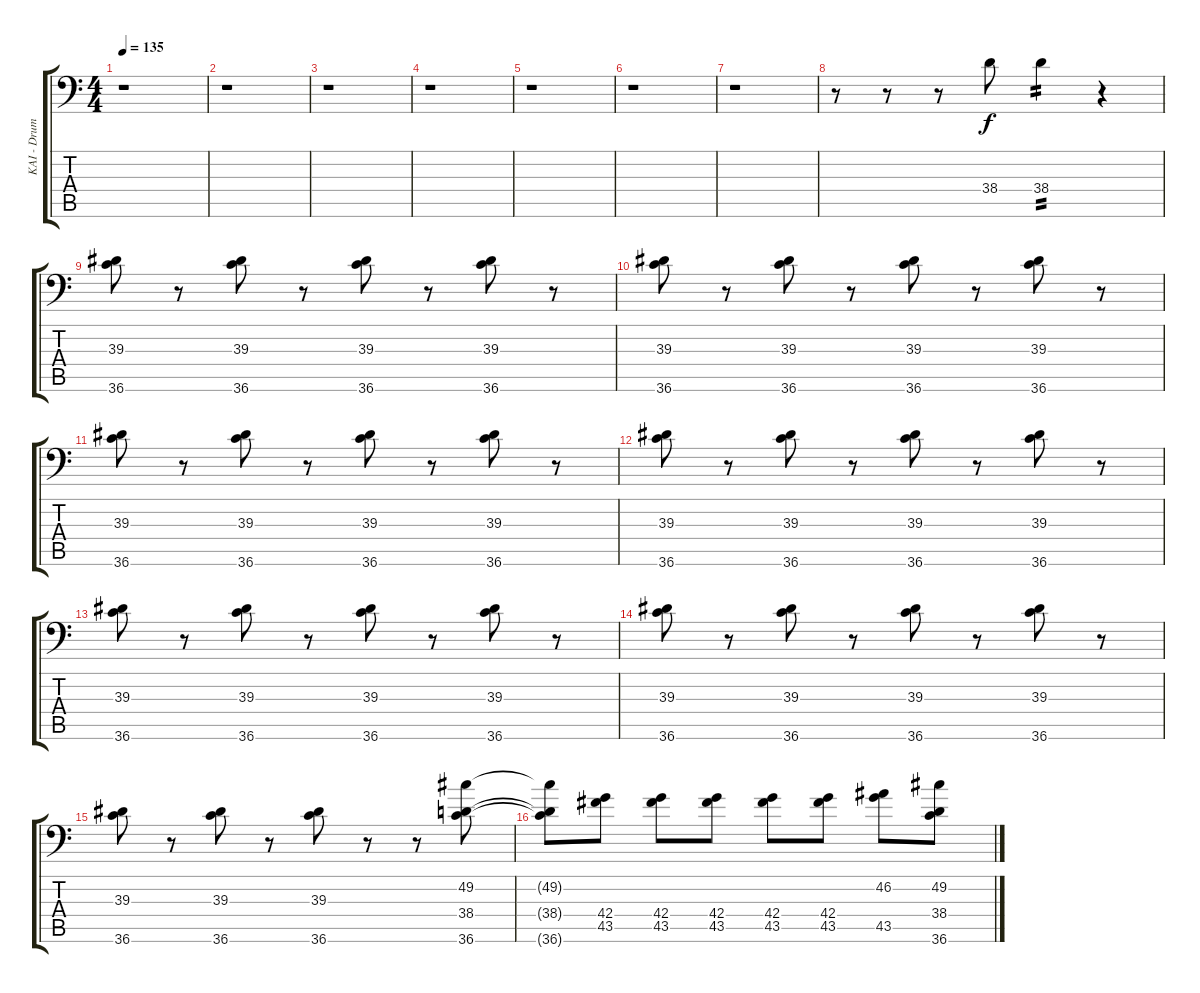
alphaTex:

\track ("KAI - Drum" "KAI - Drum") {instrument acousticgrandpiano}
\staff {score tabs}
\tuning (C-1 C-1 C-1 C-1 C-1 C-1) {hide}
\ts (4 4)
\tempo 135
\clef f4
\ks c
r.1{dy f} |
r.1 |
r.1 |
r.1 |
r.1 |
r.1 |
r.1 |
r.8 r.8 r.8 38.4.8 38.4.4{tp 2} r.4 |
(39.3 36.6).8 r.8 (39.3 36.6).8 r.8 (39.3 36.6).8 r.8 (39.3 36.6).8 r.8 |
(39.3 36.6).8 r.8 (39.3 36.6).8 r.8 (39.3 36.6).8 r.8 (39.3 36.6).8 r.8 |
(39.3 36.6).8 r.8 (39.3 36.6).8 r.8 (39.3 36.6).8 r.8 (39.3 36.6).8 r.8 |
(39.3 36.6).8 r.8 (39.3 36.6).8 r.8 (39.3 36.6).8 r.8 (39.3 36.6).8 r.8 |
(39.3 36.6).8 r.8 (39.3 36.6).8 r.8 (39.3 36.6).8 r.8 (39.3 36.6).8 r.8 |
(39.3 36.6).8 r.8 (39.3 36.6).8 r.8 (39.3 36.6).8 r.8 (39.3 36.6).8 r.8 |
(39.3 36.6).8 r.8 (39.3 36.6).8 r.8 (39.3 36.6).8 r.8 r.8 (49.2 38.4 36.6).8 |
(49.2{t} 38.4{t} 36.6{t}).8 (42.4 43.5).8 (42.4 43.5).8 (42.4 43.5).8 (42.4 43.5).8 (42.4 43.5).8 (46.2 43.5).8 (49.2 38.4 36.6).8
